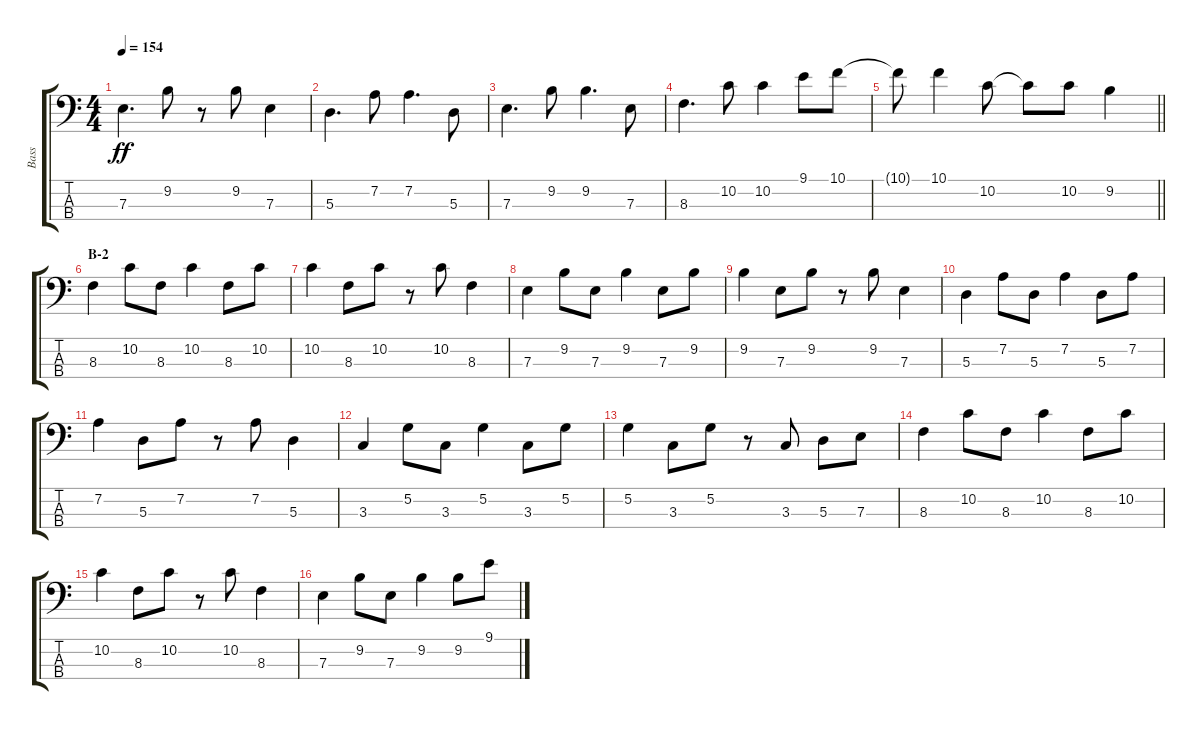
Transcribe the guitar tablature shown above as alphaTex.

\track ("Bass" "Bass") {instrument electricbasspick}
\staff {score tabs}
\tuning (G2 D2 A1 E1) {hide}
\ts (4 4)
\tempo 154
\clef f4
\ks c
7.3.4{d dy ff} 9.2.8 r.8 9.2.8 7.3.4 |
5.3.4{d} 7.2.8 7.2.4{d} 5.3.8 |
7.3.4{d} 9.2.8 9.2.4{d} 7.3.8 |
8.3.4{d} 10.2.8 10.2.4 9.1.8 10.1.8 |
\barLineRight lightlight
10.1{t}.8 10.1.4 10.2.8 10.2{t}.8 10.2.8 9.2.4 |
\section ("" "B-2")
8.3.4 10.2.8 8.3.8 10.2.4 8.3.8 10.2.8 |
10.2.4 8.3.8 10.2.8 r.8 10.2.8 8.3.4 |
7.3.4 9.2.8 7.3.8 9.2.4 7.3.8 9.2.8 |
9.2.4 7.3.8 9.2.8 r.8 9.2.8 7.3.4 |
5.3.4 7.2.8 5.3.8 7.2.4 5.3.8 7.2.8 |
7.2.4 5.3.8 7.2.8 r.8 7.2.8 5.3.4 |
3.3.4 5.2.8 3.3.8 5.2.4 3.3.8 5.2.8 |
5.2.4 3.3.8 5.2.8 r.8 3.3.8 5.3.8 7.3.8 |
8.3.4 10.2.8 8.3.8 10.2.4 8.3.8 10.2.8 |
10.2.4 8.3.8 10.2.8 r.8 10.2.8 8.3.4 |
7.3.4 9.2.8 7.3.8 9.2.4 9.2.8 9.1.8
